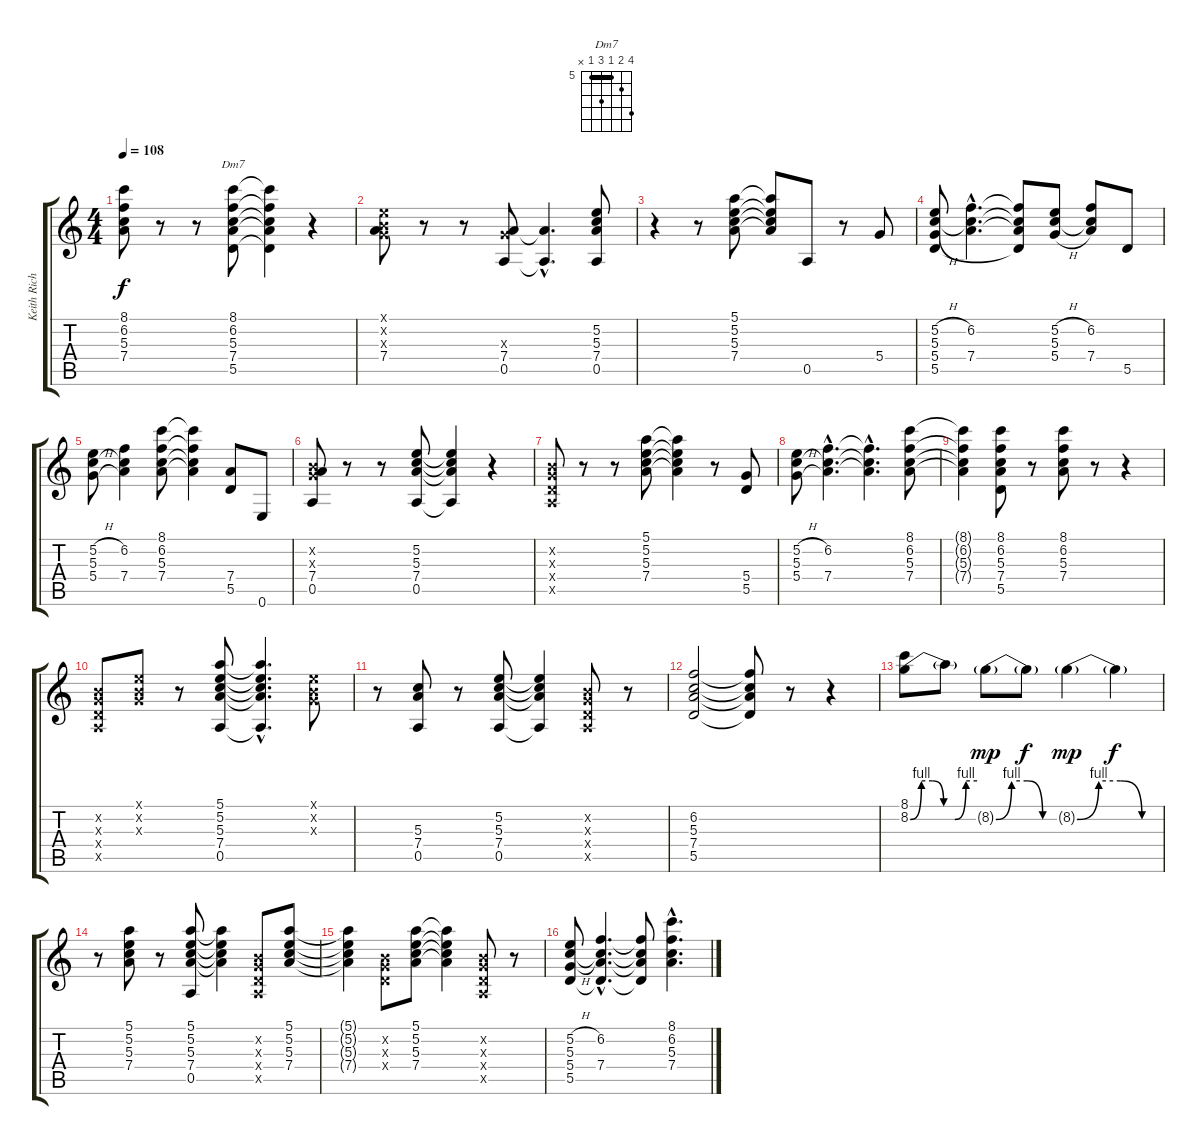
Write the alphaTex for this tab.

\track ("Keith Richards" "Keith Rich") {instrument electricguitarjazz}
\staff {score tabs}
\tuning (E4 B3 G3 D3 A2 E2) {hide}
\chord ("Dm7" 8 6 5 7 5 x) {firstfret 5 barre 5}
\ts (4 4)
\tempo 108
\clef g2
\ks c
(8.1 6.2 5.3 7.4).8{dy f} r.8 r.8 (8.1 6.2 5.3 7.4 5.5).8{ch "Dm7"} (8.1{t} 6.2{t} 5.3{t} 7.4{t} 5.5{t}).4 r.4 |
(0.1{x} 0.2{x} 0.3{x} 7.4).8 r.8 r.8 (0.3{x} 7.4 0.5).8 (7.4{hac t} 0.5{hac t}).4{d} (5.2 5.3 7.4 0.5).8 |
r.4 r.8 (5.1 5.2 5.3 7.4).8 (5.1{t} 5.2{t} 5.3{t} 7.4{t}).8 0.5.8 r.8 5.4.8 |
(5.2{h} 5.3 5.4{h} 5.5).8 (6.2{hac} 5.3{hac t} 7.4{hac}).4{d} (6.2{t} 5.3{t} 7.4{t} 5.5{t}).8 (5.2{h} 5.3 5.4{h}).8 (6.2 5.3{t} 7.4).8 5.5.8 |
(5.2{h} 5.3 5.4{h}).8 (6.2 5.3{t} 7.4).4 (8.1 6.2 5.3 7.4).8 (8.1{t} 6.2{t} 5.3{t} 7.4{t}).4 (7.4 5.5).8 0.6.8 |
(0.2{x} 0.3{x} 7.4 0.5).8 r.8 r.8 (5.2 5.3 7.4 0.5).8 (5.2{t} 5.3{t} 7.4{t} 0.5{t}).4 r.4 |
(0.2{x} 0.3{x} 0.4{x} 0.5{x}).8 r.8 r.8 (5.1 5.2 5.3 7.4).8 (5.1{t} 5.2{t} 5.3{t} 7.4{t}).4 r.8 (5.4 5.5).8 |
(5.2{h} 5.3{h} 5.4{h}).8 (6.2{hac} 5.3{hac t} 7.4{hac}).4{d} (6.2{hac t} 5.3{hac t} 7.4{hac t}).4{d} (8.1 6.2 5.3 7.4).8 |
(8.1{t} 6.2{t} 5.3{t} 7.4{t}).4 (8.1 6.2 5.3 7.4 5.5).8 r.8 (8.1 6.2 5.3 7.4).8 r.8 r.4 |
(0.2{x} 0.3{x} 0.4{x} 0.5{x}).8 (0.1{x} 0.2{x} 0.3{x}).8 r.8 (5.1 5.2 5.3 7.4 0.5).8 (5.1{hac t} 5.2{hac t} 5.3{hac t} 7.4{hac t} 0.5{hac t}).4{d} (0.1{x} 0.2{x} 0.3{x}).8 |
r.8 (5.3 7.4 0.5).8 r.8 (5.2 5.3 7.4 0.5).8 (5.2{t} 5.3{t} 7.4{t} 0.5{t}).4 (0.2{x} 0.3{x} 0.4{x} 0.5{x}).8 r.8 |
(6.2 5.3 7.4 5.5).2 (6.2{t} 5.3{t} 7.4{t} 5.5{t}).8 r.8 r.4 |
(8.1 8.2{be (custom 0 0 10 4 20 4 30 0 40 0 50 4 60 4)}).8 8.2{t}.8 8.2{be (custom 0 0 15 4 30 4 45 0 60 0) g}.8{dy mp} 8.2{t}.8{dy f} 8.2{be (custom 0 0 15 4 30 4 45 0 60 0) g}.4{dy mp} 8.2{t}.4{dy f} |
r.8 (5.1 5.2 5.3 7.4).8 r.8 (5.1 5.2 5.3 7.4 0.5).8 (5.1{t} 5.2{t} 5.3{t} 7.4{t}).4 (0.2{x} 0.3{x} 0.4{x} 0.5{x}).8 (5.1 5.2 5.3 7.4).8 |
(5.1{t} 5.2{t} 5.3{t} 7.4{t}).4 (0.2{x} 0.3{x} 0.4{x}).8 (5.1 5.2 5.3 7.4).8 (5.1{t} 5.2{t} 5.3{t} 7.4{t}).4 (0.2{x} 0.3{x} 0.4{x} 0.5{x}).8 r.8 |
(5.2{h} 5.3 5.4{h} 5.5).8 (6.2{hac} 5.3{hac t} 7.4{hac} 5.5{hac t}).4{d} (6.2{t} 5.3{t} 7.4{t} 5.5{t}).8 (8.1{hac} 6.2{hac} 5.3{hac} 7.4{hac}).4{d}
